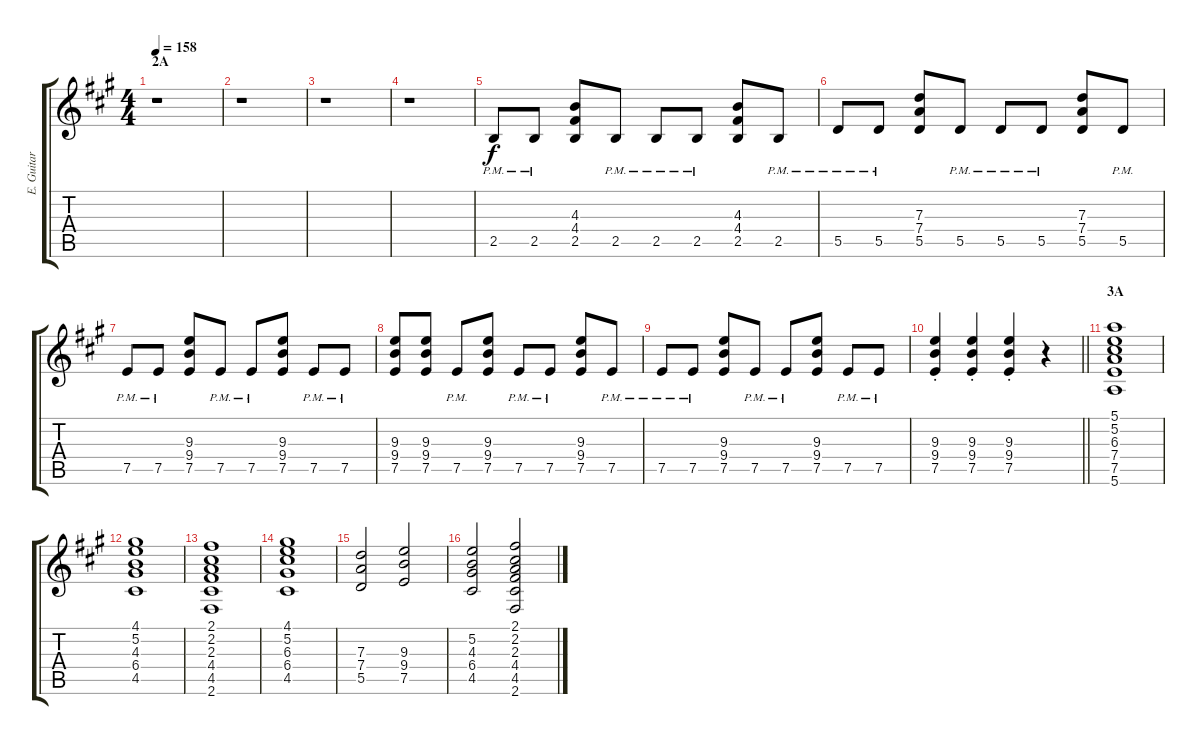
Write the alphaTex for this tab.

\track ("E. Guitar II" "E. Guitar ") {instrument overdrivenguitar}
\staff {score tabs}
\tuning (E4 B3 G3 D3 A2 E2) {hide}
\ts (4 4)
\section ("" "2A")
\tempo 158
\clef g2
\ks a
r.1{dy f} |
r.1 |
r.1 |
r.1 |
2.5{pm}.8 2.5{pm}.8 (4.3 4.4 2.5).8 2.5{pm}.8 2.5{pm}.8 2.5{pm}.8 (4.3 4.4 2.5).8 2.5{pm}.8 |
5.5{pm}.8 5.5{pm}.8 (7.3 7.4 5.5).8 5.5{pm}.8 5.5{pm}.8 5.5{pm}.8 (7.3 7.4 5.5).8 5.5{pm}.8 |
7.5{pm}.8 7.5{pm}.8 (9.3 9.4 7.5).8 7.5{pm}.8 7.5{pm}.8 (9.3 9.4 7.5).8 7.5{pm}.8 7.5{pm}.8 |
(9.3 9.4 7.5).8 (9.3 9.4 7.5).8 7.5{pm}.8 (9.3 9.4 7.5).8 7.5{pm}.8 7.5{pm}.8 (9.3 9.4 7.5).8 7.5{pm}.8 |
7.5{pm}.8 7.5{pm}.8 (9.3 9.4 7.5).8 7.5{pm}.8 7.5{pm}.8 (9.3 9.4 7.5).8 7.5{pm}.8 7.5{pm}.8 |
\barLineRight lightlight
(9.3{st} 9.4{st} 7.5{st}).4 (9.3{st} 9.4{st} 7.5{st}).4 (9.3{st} 9.4{st} 7.5{st}).4 r.4 |
\section ("" "3A")
(5.1 5.2 6.3 7.4 7.5 5.6).1 |
(4.1 5.2 4.3 6.4 4.5).1 |
(2.1 2.2 2.3 4.4 4.5 2.6).1 |
(4.1 5.2 6.3 6.4 4.5).1 |
(7.3 7.4 5.5).2 (9.3 9.4 7.5).2 |
(5.2 4.3 6.4 4.5).2 (2.1 2.2 2.3 4.4 4.5 2.6).2
